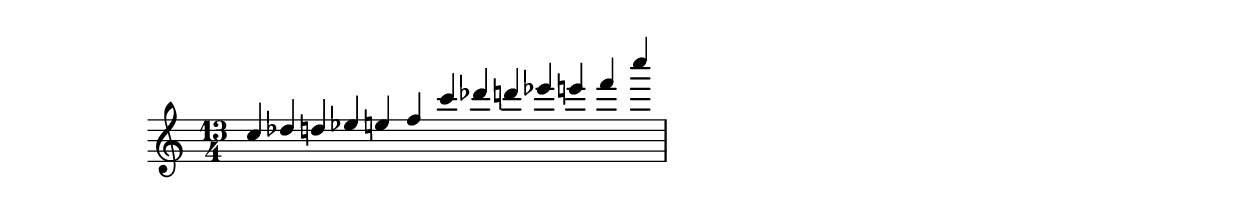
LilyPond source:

\version "2.18.2" \score { \new Staff << \new Voice { \set midiInstrument = #"piano" \voiceOne
 \key c \major \time 13/4
\override Voice.TextScript.font-size = #-4
 { c'' des'' d'' ees'' e'' f'' c''' des''' d''' ees''' e''' f''' c''''  } 
 } >> \layout { } \midi { \context { \Staff \remove "Staff_performer" }
\context { \Voice \consists "Staff_performer" } \tempo 2 = 60 } }
\paper{oddHeaderMarkup = ##f oddFooterMarkup = ##f}
